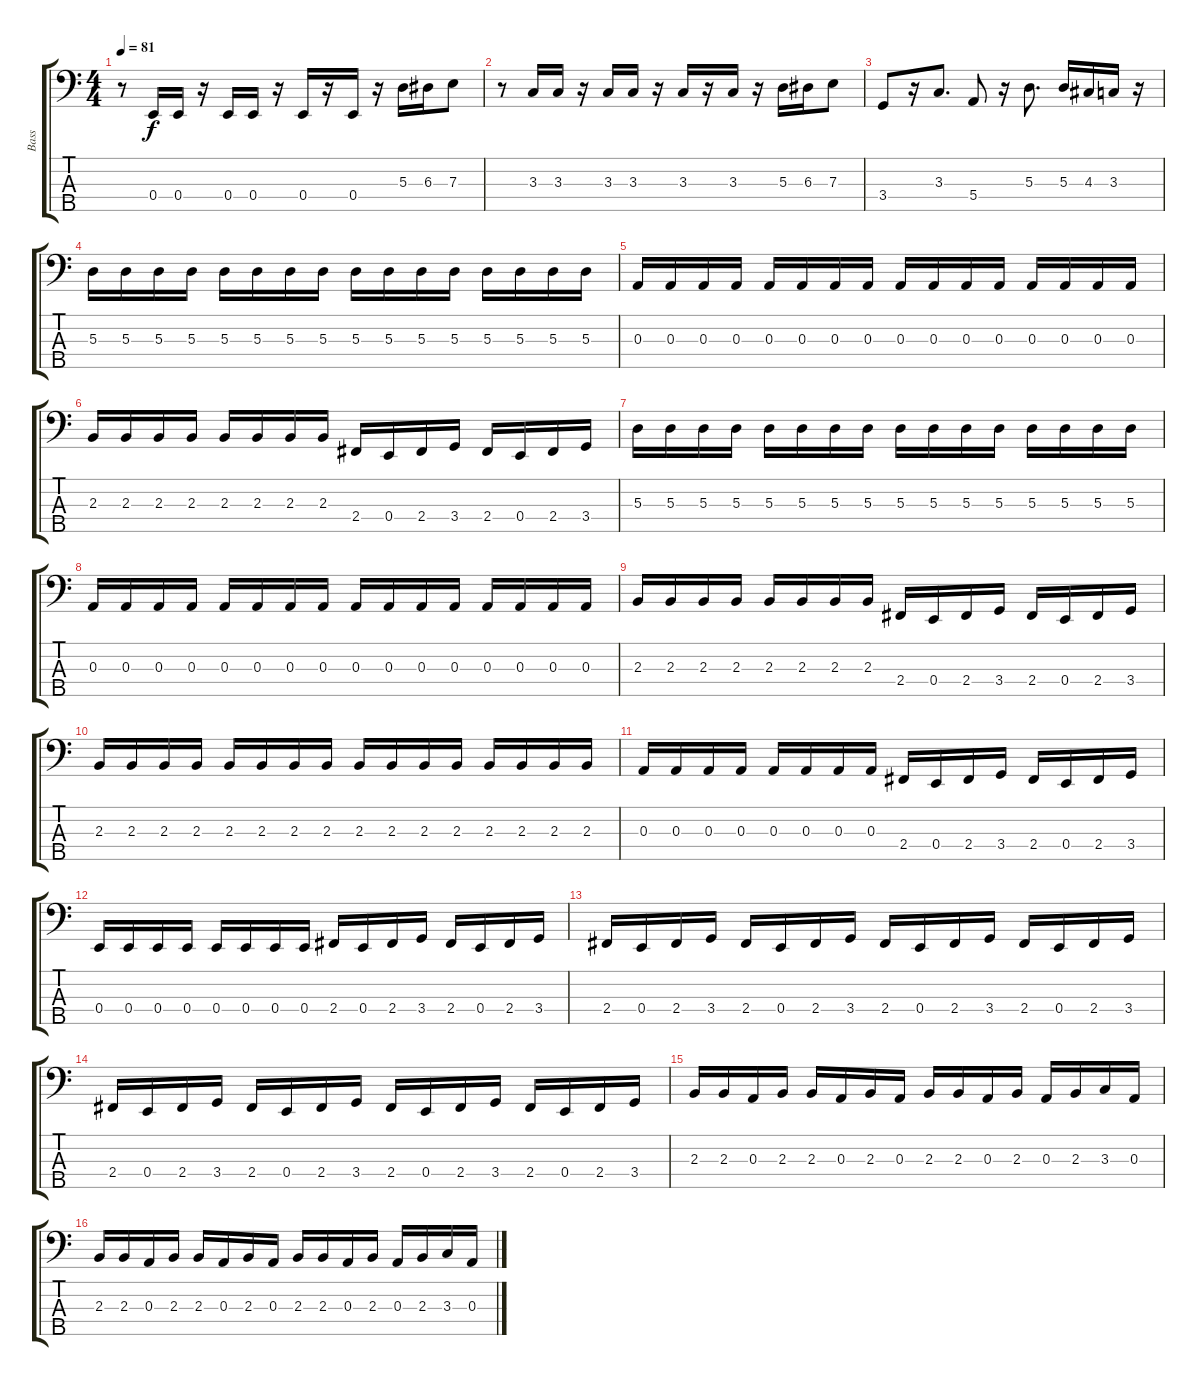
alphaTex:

\track ("Bass" "Bass") {instrument electricbassfinger}
\staff {score tabs}
\tuning (G2 D2 A1 E1 B0) {hide}
\ts (4 4)
\tempo 81
\clef f4
\ks c
r.8{dy f} 0.4.16 0.4.16 r.16 0.4.16 0.4.16 r.16 0.4.16 r.16 0.4.16 r.16 5.3.16 6.3.16 7.3.8 |
r.8 3.3.16 3.3.16 r.16 3.3.16 3.3.16 r.16 3.3.16 r.16 3.3.16 r.16 5.3.16 6.3.16 7.3.8 |
3.4.8 r.16 3.3.8{d} 5.4.8 r.16 5.3.8{d} 5.3.16 4.3.16 3.3.16 r.16 |
5.3.16 5.3.16 5.3.16 5.3.16 5.3.16 5.3.16 5.3.16 5.3.16 5.3.16 5.3.16 5.3.16 5.3.16 5.3.16 5.3.16 5.3.16 5.3.16 |
0.3.16 0.3.16 0.3.16 0.3.16 0.3.16 0.3.16 0.3.16 0.3.16 0.3.16 0.3.16 0.3.16 0.3.16 0.3.16 0.3.16 0.3.16 0.3.16 |
2.3.16 2.3.16 2.3.16 2.3.16 2.3.16 2.3.16 2.3.16 2.3.16 2.4.16 0.4.16 2.4.16 3.4.16 2.4.16 0.4.16 2.4.16 3.4.16 |
5.3.16 5.3.16 5.3.16 5.3.16 5.3.16 5.3.16 5.3.16 5.3.16 5.3.16 5.3.16 5.3.16 5.3.16 5.3.16 5.3.16 5.3.16 5.3.16 |
0.3.16 0.3.16 0.3.16 0.3.16 0.3.16 0.3.16 0.3.16 0.3.16 0.3.16 0.3.16 0.3.16 0.3.16 0.3.16 0.3.16 0.3.16 0.3.16 |
2.3.16 2.3.16 2.3.16 2.3.16 2.3.16 2.3.16 2.3.16 2.3.16 2.4.16 0.4.16 2.4.16 3.4.16 2.4.16 0.4.16 2.4.16 3.4.16 |
2.3.16 2.3.16 2.3.16 2.3.16 2.3.16 2.3.16 2.3.16 2.3.16 2.3.16 2.3.16 2.3.16 2.3.16 2.3.16 2.3.16 2.3.16 2.3.16 |
0.3.16 0.3.16 0.3.16 0.3.16 0.3.16 0.3.16 0.3.16 0.3.16 2.4.16 0.4.16 2.4.16 3.4.16 2.4.16 0.4.16 2.4.16 3.4.16 |
0.4.16 0.4.16 0.4.16 0.4.16 0.4.16 0.4.16 0.4.16 0.4.16 2.4.16 0.4.16 2.4.16 3.4.16 2.4.16 0.4.16 2.4.16 3.4.16 |
2.4.16 0.4.16 2.4.16 3.4.16 2.4.16 0.4.16 2.4.16 3.4.16 2.4.16 0.4.16 2.4.16 3.4.16 2.4.16 0.4.16 2.4.16 3.4.16 |
2.4.16 0.4.16 2.4.16 3.4.16 2.4.16 0.4.16 2.4.16 3.4.16 2.4.16 0.4.16 2.4.16 3.4.16 2.4.16 0.4.16 2.4.16 3.4.16 |
2.3.16 2.3.16 0.3.16 2.3.16 2.3.16 0.3.16 2.3.16 0.3.16 2.3.16 2.3.16 0.3.16 2.3.16 0.3.16 2.3.16 3.3.16 0.3.16 |
2.3.16 2.3.16 0.3.16 2.3.16 2.3.16 0.3.16 2.3.16 0.3.16 2.3.16 2.3.16 0.3.16 2.3.16 0.3.16 2.3.16 3.3.16 0.3.16
